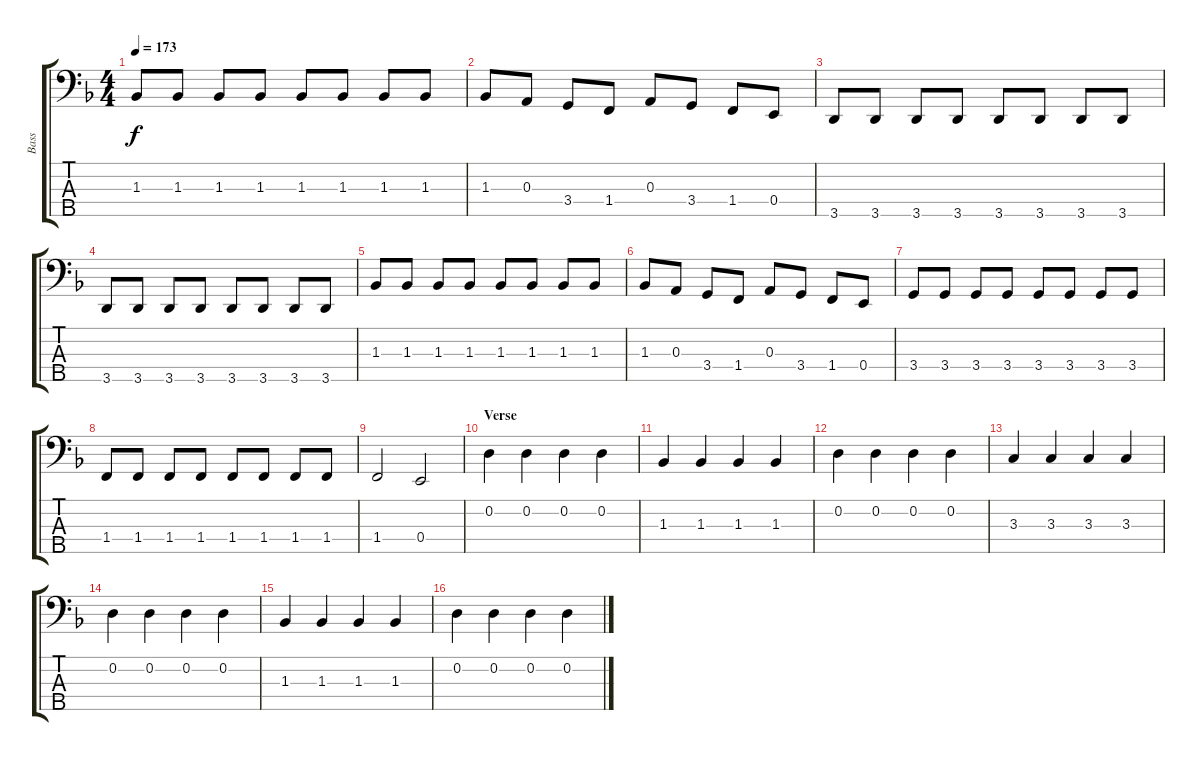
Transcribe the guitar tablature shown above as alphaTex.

\track ("Bass" "Bass") {instrument electricbasspick}
\staff {score tabs}
\tuning (G2 D2 A1 E1 B0) {hide}
\ts (4 4)
\tempo 173
\clef f4
\ks dminor
1.3.8{dy f} 1.3.8 1.3.8 1.3.8 1.3.8 1.3.8 1.3.8 1.3.8 |
1.3.8 0.3.8 3.4.8 1.4.8 0.3.8 3.4.8 1.4.8 0.4.8 |
3.5.8 3.5.8 3.5.8 3.5.8 3.5.8 3.5.8 3.5.8 3.5.8 |
3.5.8 3.5.8 3.5.8 3.5.8 3.5.8 3.5.8 3.5.8 3.5.8 |
1.3.8 1.3.8 1.3.8 1.3.8 1.3.8 1.3.8 1.3.8 1.3.8 |
1.3.8 0.3.8 3.4.8 1.4.8 0.3.8 3.4.8 1.4.8 0.4.8 |
3.4.8 3.4.8 3.4.8 3.4.8 3.4.8 3.4.8 3.4.8 3.4.8 |
1.4.8 1.4.8 1.4.8 1.4.8 1.4.8 1.4.8 1.4.8 1.4.8 |
1.4.2 0.4.2 |
\section ("" "Verse")
0.2.4 0.2.4 0.2.4 0.2.4 |
1.3.4 1.3.4 1.3.4 1.3.4 |
0.2.4 0.2.4 0.2.4 0.2.4 |
3.3.4 3.3.4 3.3.4 3.3.4 |
0.2.4 0.2.4 0.2.4 0.2.4 |
1.3.4 1.3.4 1.3.4 1.3.4 |
0.2.4 0.2.4 0.2.4 0.2.4
